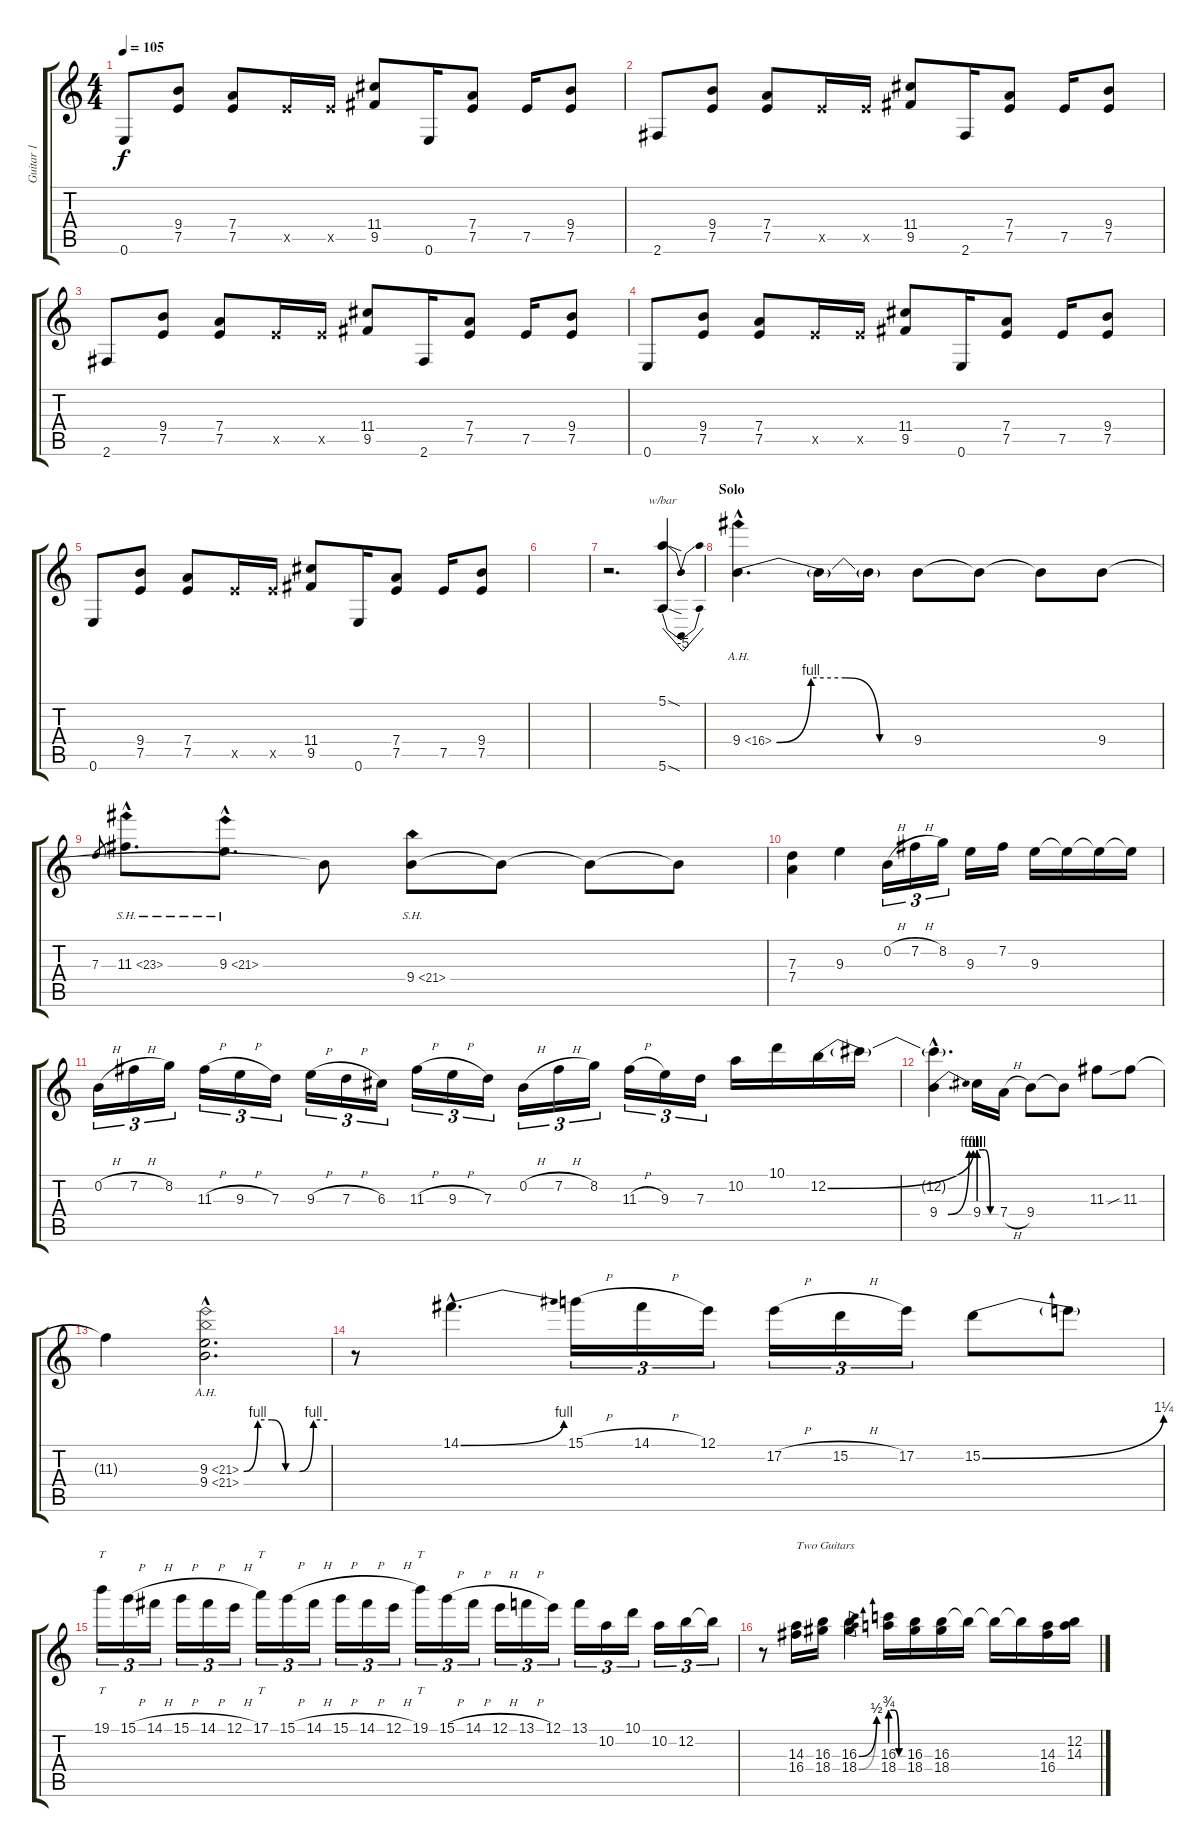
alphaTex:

\track ("Guitar 1" "Guitar 1") {instrument distortionguitar}
\staff {score tabs}
\tuning (E4 B3 G3 D3 A2 E2) {hide}
\ts (4 4)
\tempo 105
\clef g2
\ks c
0.6.8{dy f} (9.4 7.5).8 (7.4 7.5).8 7.5{x}.16 7.5{x}.16 (11.4 9.5).8 0.6.16 (7.4 7.5).8 7.5.16 (9.4 7.5).8 |
2.6.8 (9.4 7.5).8 (7.4 7.5).8 7.5{x}.16 7.5{x}.16 (11.4 9.5).8 2.6.16 (7.4 7.5).8 7.5.16 (9.4 7.5).8 |
2.6.8 (9.4 7.5).8 (7.4 7.5).8 7.5{x}.16 7.5{x}.16 (11.4 9.5).8 2.6.16 (7.4 7.5).8 7.5.16 (9.4 7.5).8 |
0.6.8 (9.4 7.5).8 (7.4 7.5).8 7.5{x}.16 7.5{x}.16 (11.4 9.5).8 0.6.16 (7.4 7.5).8 7.5.16 (9.4 7.5).8 |
0.6.8 (9.4 7.5).8 (7.4 7.5).8 7.5{x}.16 7.5{x}.16 (11.4 9.5).8 0.6.16 (7.4 7.5).8 7.5.16 (9.4 7.5).8 |
|
r.2{d} (5.1{sod} 5.6{sod}).4{tbe (dip default 0 0 30 -20 60 0)} |
\section ("" "Solo")
9.4{be (custom 0 0 15 4 30 4 45 0 60 0) ah 7 hac}.4{d} 9.4{t}.16 9.4{t}.16 9.4.8 9.4{t}.8 9.4{t}.8 9.4.8 |
7.3.8{gr} 11.3{sh 12 hac}.8{d} 9.3{sh 12 hac}.8{d} 9.4{t}.8 9.4{sh 12}.8 9.4{t}.8 9.4{t}.8 9.4{t}.8 |
(7.3 7.4).4 9.3.4 0.2{h}.16{tu (3 2)} 7.2{h}.16{tu (3 2)} 8.2.16{tu (3 2)} 9.3.16 7.2.16 9.3.16 9.3{t}.16 9.3{t}.16 9.3{t}.16 |
0.2{h}.16{tu (3 2)} 7.2{h}.16{tu (3 2)} 8.2.16{tu (3 2)} 11.3{h}.16{tu (3 2)} 9.3{h}.16{tu (3 2)} 7.3.16{tu (3 2)} 9.3{h}.16{tu (3 2)} 7.3{h}.16{tu (3 2)} 6.3.16{tu (3 2)} 11.3{h}.16{tu (3 2)} 9.3{h}.16{tu (3 2)} 7.3.16{tu (3 2)} 0.2{h}.16{tu (3 2)} 7.2{h}.16{tu (3 2)} 8.2.16{tu (3 2)} 11.3{h}.16{tu (3 2)} 9.3.16{tu (3 2)} 7.3.16{tu (3 2)} 10.2.16 10.1.16 12.2{be (bend 0 0 60 4)}.16 12.2{t}.16 |
(12.2{hac t} 9.4{be (bend 0 0 60 4) hac}).4{d} 9.4{be (custom 0 4 20 4 40 0 60 0)}.16 7.4{h}.16 9.4.8 9.4{t}.8 11.3.8 11.3{sib}.8 |
11.3{t}.4 (9.3{be (custom 0 0 10 4 20 4 30 0 40 0 50 4 60 4) ah 12 hac} 9.4{ah 12 hac}).2{d} |
r.8 14.1{be (bend 0 0 60 4) hac}.4{d} 15.1{h}.16{tu (3 2)} 14.1{h}.16{tu (3 2)} 12.1.16{tu (3 2)} 17.2{h}.16{tu (3 2)} 15.2{h}.16{tu (3 2)} 17.2.16{tu (3 2)} 15.2{be (bend 0 0 60 5)}.8 15.2{t}.8 |
19.1.16{tt tu (3 2)} 15.1{h}.16{tu (3 2)} 14.1{h}.16{tu (3 2)} 15.1{h}.16{tu (3 2)} 14.1{h}.16{tu (3 2)} 12.1{h}.16{tu (3 2)} 17.1.16{tt tu (3 2)} 15.1{h}.16{tu (3 2)} 14.1{h}.16{tu (3 2)} 15.1{h}.16{tu (3 2)} 14.1{h}.16{tu (3 2)} 12.1{h}.16{tu (3 2)} 19.1.16{tt tu (3 2)} 15.1{h}.16{tu (3 2)} 14.1{h}.16{tu (3 2)} 12.1{h}.16{tu (3 2)} 13.1{h}.16{tu (3 2)} 12.1.16{tu (3 2)} 13.1.16{tu (3 2)} 10.2.16{tu (3 2)} 10.1.16{tu (3 2)} 10.2.16{tu (3 2)} 12.2.16{tu (3 2)} 12.2{t}.16{tu (3 2)} |
r.8 (14.3 16.4).16{txt "Two Guitars"} (16.3 18.4).16 (16.3{be (bend 0 0 60 2)} 18.4{be (bend 0 0 60 2)}).4 (16.3{be (custom 0 3 20 3 40 0 60 0)} 18.4{be (custom 0 3 20 3 40 0 60 0)}).16 (16.3 18.4).16 (16.3 18.4).16 16.3{t}.16 16.3{t}.16 16.3{t}.16 (14.3 16.4).16 (12.2 14.3).16
